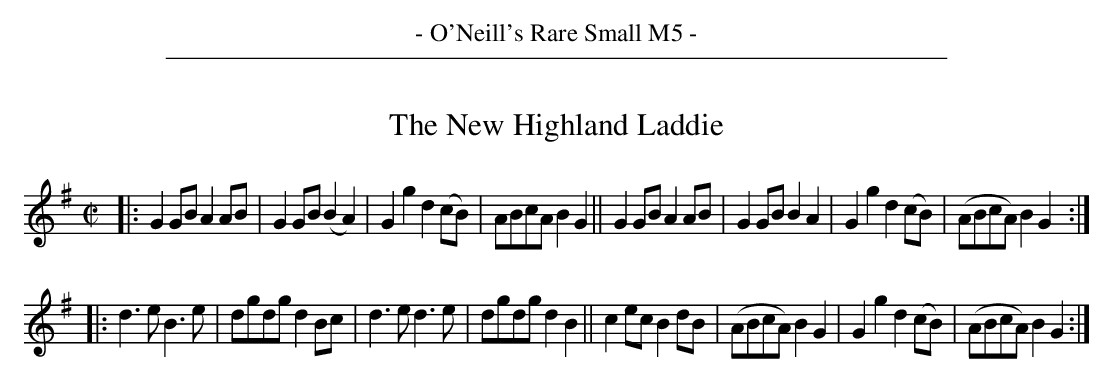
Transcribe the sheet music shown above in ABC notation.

X:1
T: The New Highland Laddie
M: C|
L: 1/8
K: G
|:\
G2GB A2AB | G2GB (B2A2) | G2g2 d2(cB) | ABcA  B2G2 ||\
G2GB A2AB | G2GB  B2A2  | G2g2 d2(cB) |(ABcA) B2G2 ::
d3 e B3 e | dgdg  d2Bc  | d3 e d3  e  | dgdg  d2B2 ||\
c2ec B2dB |(ABcA) B2G2  | G2g2 d2(cB) |(ABcA) B2G2 :|
